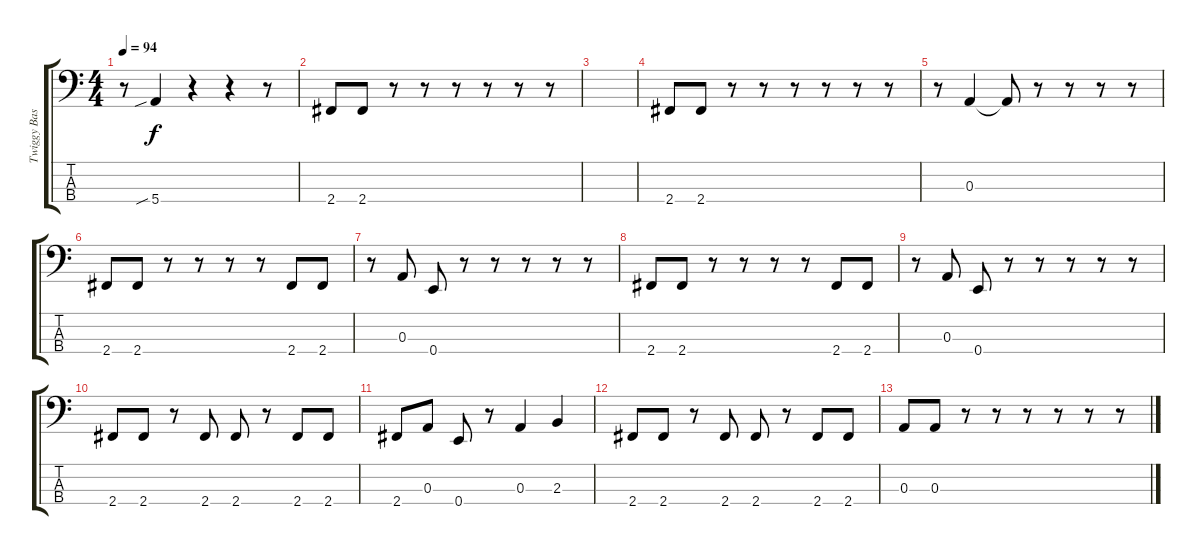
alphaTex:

\track ("Twiggy Bass" "Twiggy Bas") {instrument synthbass2}
\staff {score tabs}
\tuning (G2 D2 A1 E1) {hide}
\ts (4 4)
\tempo 94
\clef f4
\ks c
r.8{dy f} 5.4{sib}.4 r.4 r.4 r.8 |
2.4.8 2.4.8 r.8 r.8 r.8 r.8 r.8 r.8 |
|
2.4.8 2.4.8 r.8 r.8 r.8 r.8 r.8 r.8 |
r.8 0.3.4 0.3{t}.8 r.8 r.8 r.8 r.8 |
2.4.8 2.4.8 r.8 r.8 r.8 r.8 2.4.8 2.4.8 |
r.8 0.3.8 0.4.8 r.8 r.8 r.8 r.8 r.8 |
2.4.8 2.4.8 r.8 r.8 r.8 r.8 2.4.8 2.4.8 |
r.8 0.3.8 0.4.8 r.8 r.8 r.8 r.8 r.8 |
2.4.8 2.4.8 r.8 2.4.8 2.4.8 r.8 2.4.8 2.4.8 |
2.4.8 0.3.8 0.4.8 r.8 0.3.4 2.3.4 |
2.4.8 2.4.8 r.8 2.4.8 2.4.8 r.8 2.4.8 2.4.8 |
0.3.8 0.3.8 r.8 r.8 r.8 r.8 r.8 r.8
